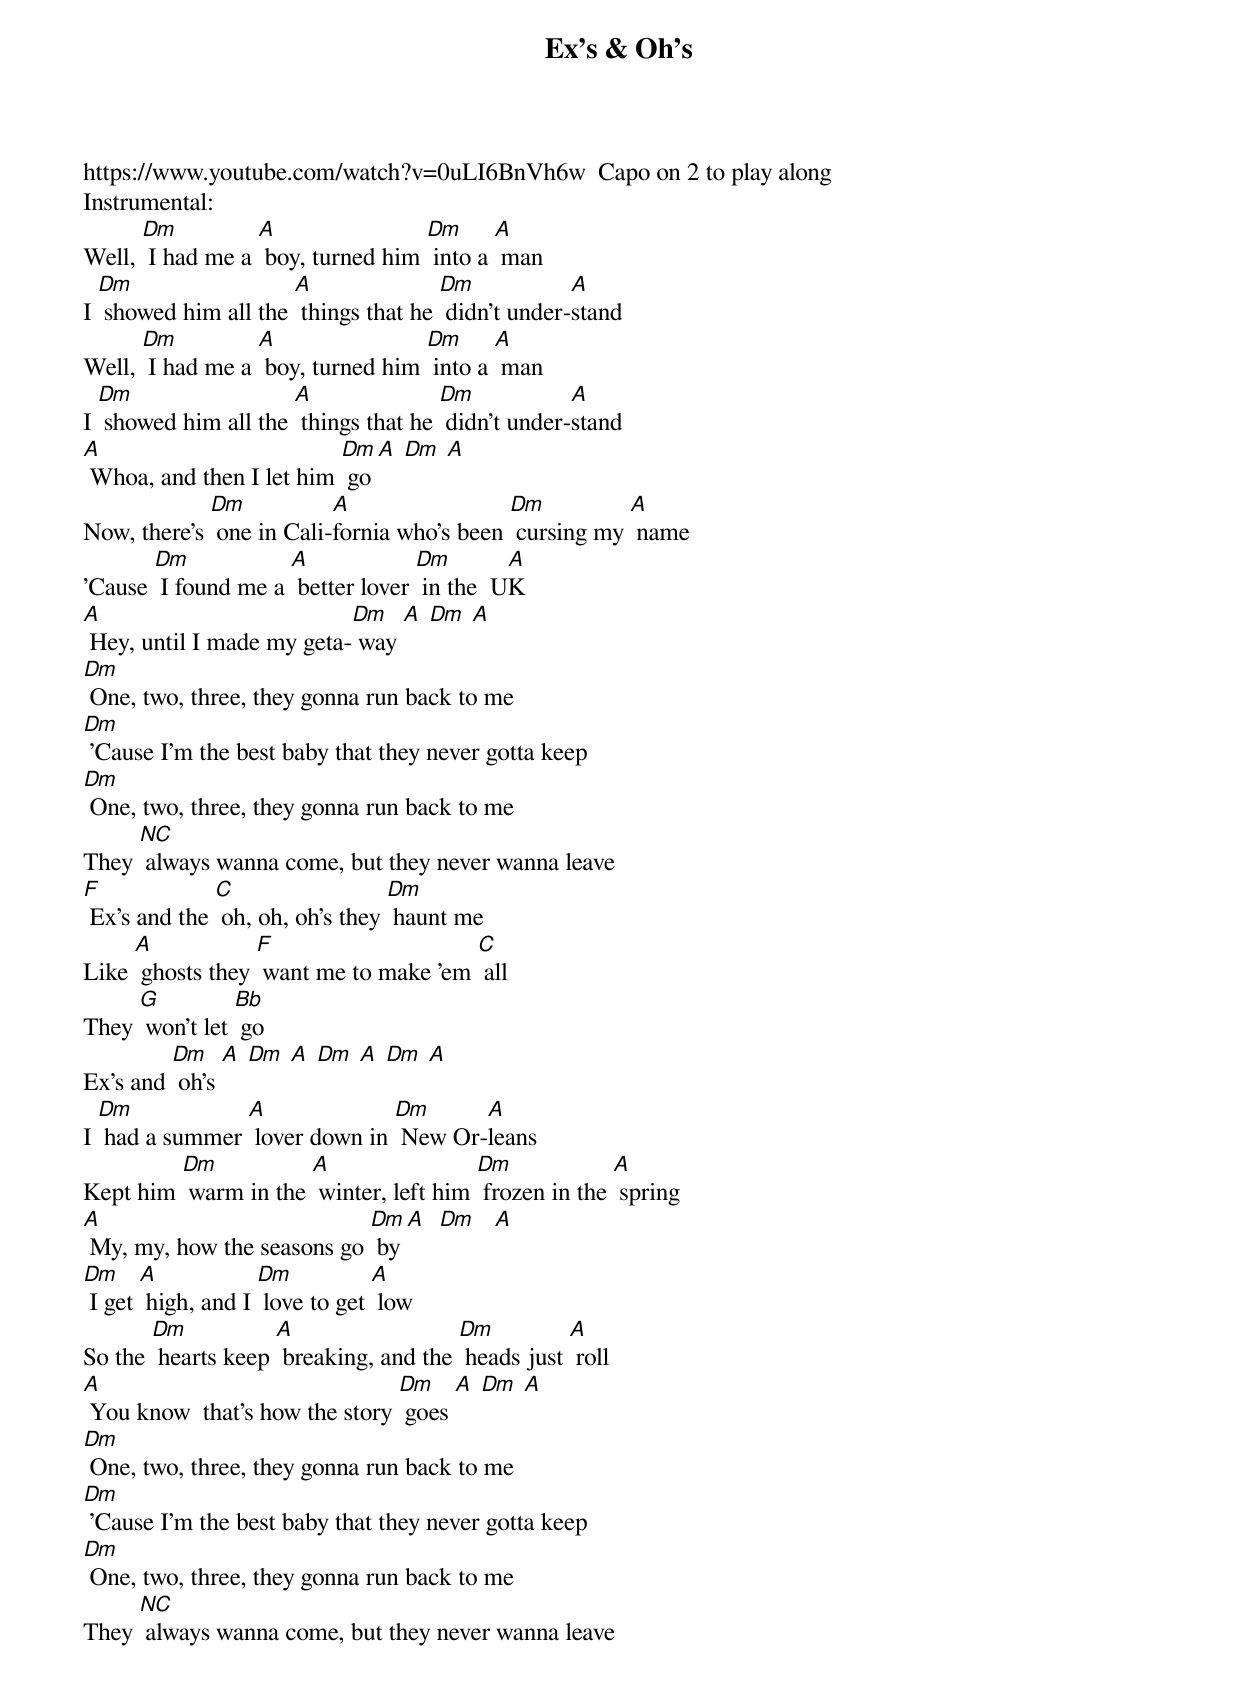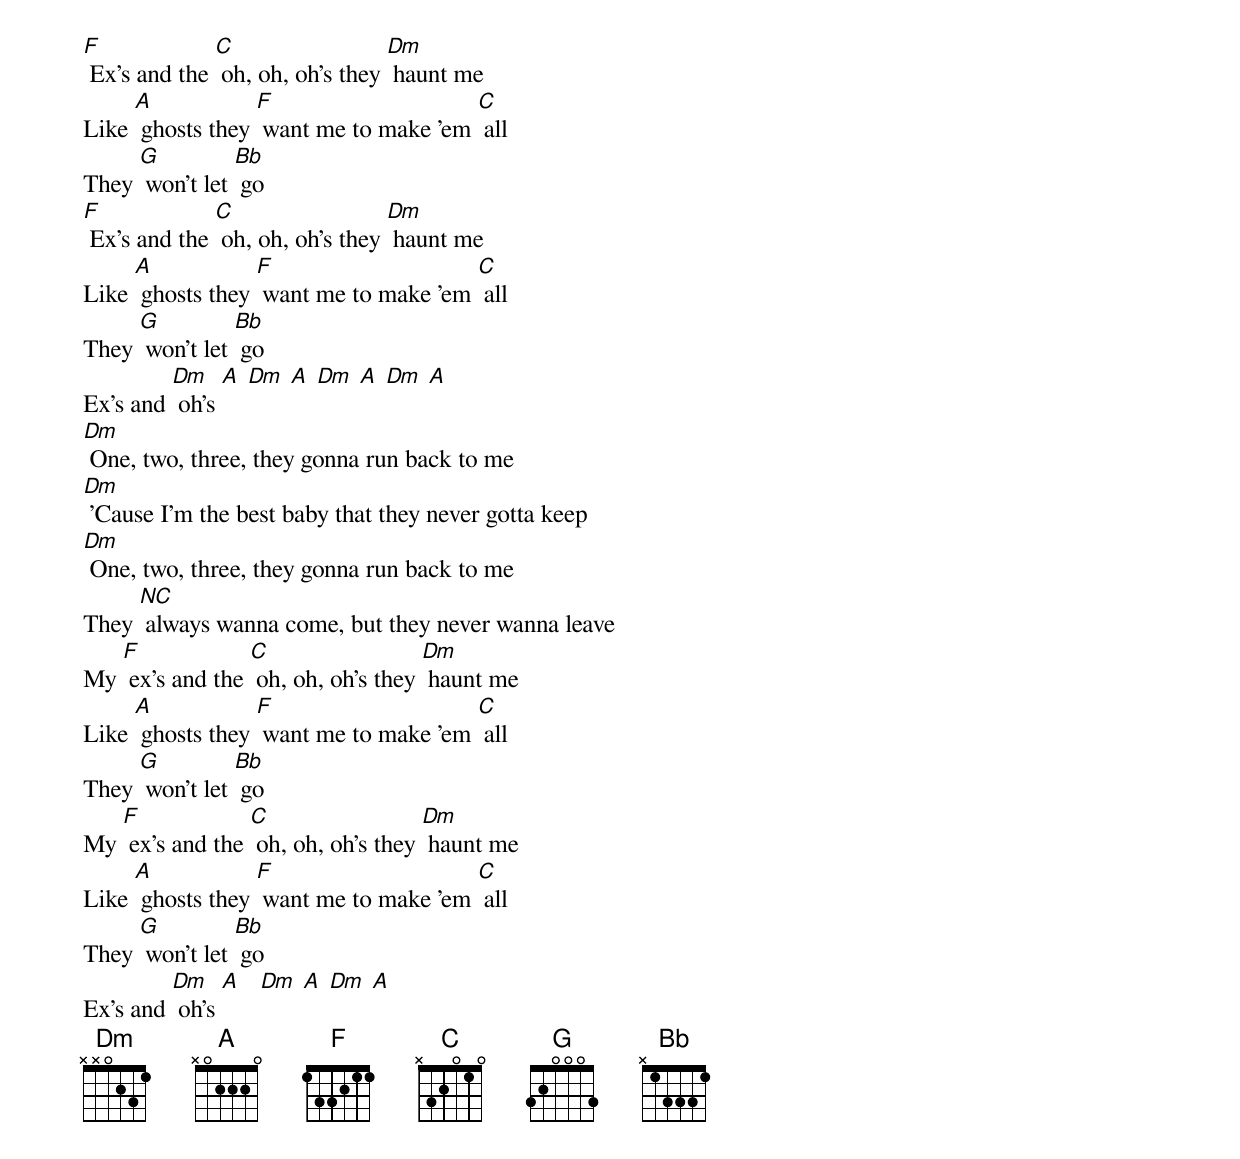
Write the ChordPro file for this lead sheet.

{t: Ex's & Oh's}
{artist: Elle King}
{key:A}
https://www.youtube.com/watch?v=0uLI6BnVh6w  Capo on 2 to play along
Instrumental:
Well, [Dm] I had me a [A] boy, turned him [Dm] into a [A] man
I [Dm] showed him all the [A] things that he [Dm] didn't under-[A]stand
{c: }
{c: }
Well, [Dm] I had me a [A] boy, turned him [Dm] into a [A] man
I [Dm] showed him all the [A] things that he [Dm] didn't under-[A]stand
[A] Whoa, and then I let him [Dm] go [A] [Dm] [A]
Now, there's [Dm] one in Cali-[A]fornia who's been [Dm] cursing my [A] name
'Cause [Dm] I found me a [A] better lover [Dm] in the  U[A]K
[A] Hey, until I made my geta-[Dm] way [A] [Dm] [A]
{c: }
[Dm] One, two, three, they gonna run back to me
[Dm] 'Cause I'm the best baby that they never gotta keep
[Dm] One, two, three, they gonna run back to me
They [NC] always wanna come, but they never wanna leave
{c: }
[F] Ex's and the [C] oh, oh, oh's they [Dm] haunt me
Like [A] ghosts they [F] want me to make 'em [C] all
They [G] won't let [Bb] go
Ex's and [Dm] oh's [A] [Dm] [A] [Dm] [A] [Dm] [A]
{c: }
I [Dm] had a summer [A] lover down in [Dm] New Or-[A]leans
Kept him [Dm] warm in the [A] winter, left him [Dm] frozen in the [A] spring
[A] My, my, how the seasons go [Dm] by [A]  [Dm]   [A]
[Dm] I get [A] high, and I [Dm] love to get [A] low
So the [Dm] hearts keep [A] breaking, and the [Dm] heads just [A] roll
[A] You know  that's how the story [Dm] goes [A] [Dm] [A]
{c: }
[Dm] One, two, three, they gonna run back to me
[Dm] 'Cause I'm the best baby that they never gotta keep
[Dm] One, two, three, they gonna run back to me
They [NC] always wanna come, but they never wanna leave
{c: }
[F] Ex's and the [C] oh, oh, oh's they [Dm] haunt me
Like [A] ghosts they [F] want me to make 'em [C] all
They [G] won't let [Bb] go
{c: }
[F] Ex's and the [C] oh, oh, oh's they [Dm] haunt me
Like [A] ghosts they [F] want me to make 'em [C] all
They [G] won't let [Bb] go
Ex's and [Dm] oh's [A] [Dm] [A] [Dm] [A] [Dm] [A]
{c: }
[Dm] One, two, three, they gonna run back to me
[Dm] 'Cause I'm the best baby that they never gotta keep
[Dm] One, two, three, they gonna run back to me
They [NC] always wanna come, but they never wanna leave
{c: }
My [F] ex's and the [C] oh, oh, oh's they [Dm] haunt me
Like [A] ghosts they [F] want me to make 'em [C] all
They [G] won't let [Bb] go
{c: }
My [F] ex's and the [C] oh, oh, oh's they [Dm] haunt me
Like [A] ghosts they [F] want me to make 'em [C] all
They [G] won't let [Bb] go
Ex's and [Dm] oh's [A]   [Dm] [A] [Dm] [A]
